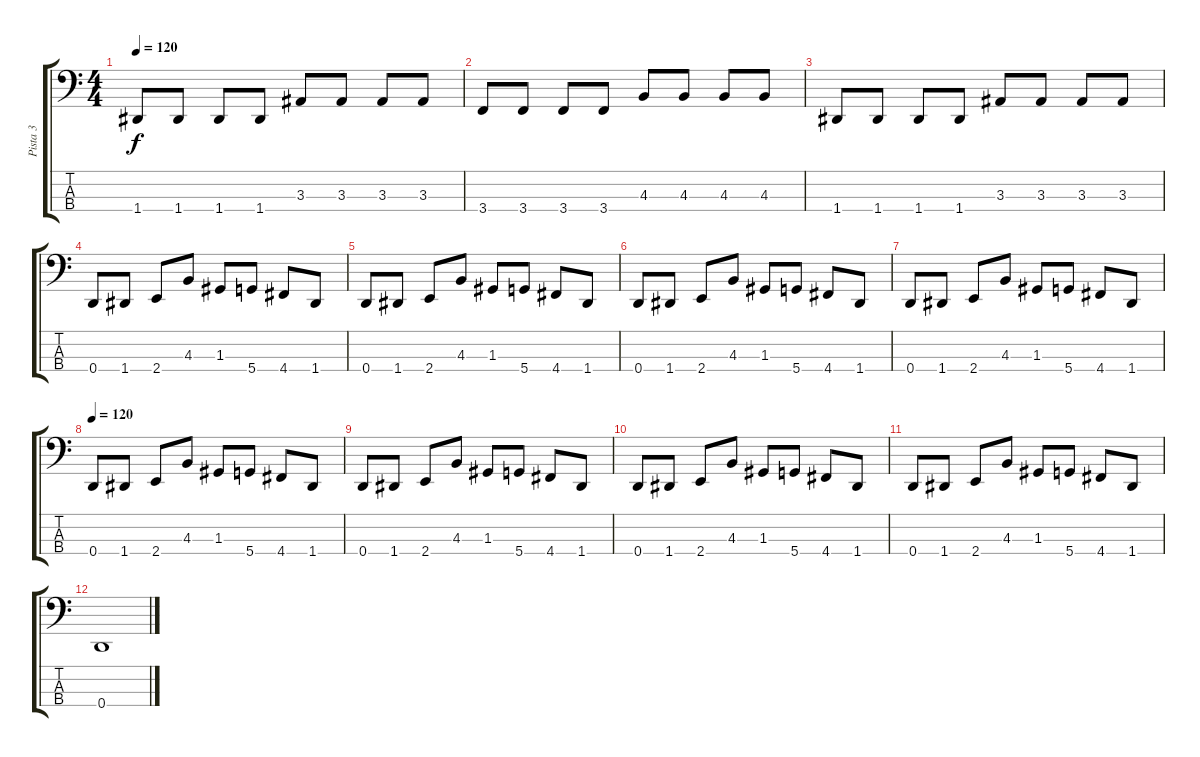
\track ("Pista 3" "Pista 3") {instrument electricbassfinger}
\staff {score tabs}
\tuning (F2 C2 G1 D1) {hide}
\ts (4 4)
\tempo 120
\clef f4
\ks c
1.4.8{dy f} 1.4.8 1.4.8 1.4.8 3.3.8 3.3.8 3.3.8 3.3.8 |
3.4.8 3.4.8 3.4.8 3.4.8 4.3.8 4.3.8 4.3.8 4.3.8 |
1.4.8 1.4.8 1.4.8 1.4.8 3.3.8 3.3.8 3.3.8 3.3.8 |
0.4.8 1.4.8 2.4.8 4.3.8 1.3.8 5.4.8 4.4.8 1.4.8 |
0.4.8 1.4.8 2.4.8 4.3.8 1.3.8 5.4.8 4.4.8 1.4.8 |
0.4.8 1.4.8 2.4.8 4.3.8 1.3.8 5.4.8 4.4.8 1.4.8 |
0.4.8 1.4.8 2.4.8 4.3.8 1.3.8 5.4.8 4.4.8 1.4.8 |
\tempo 120
0.4.8 1.4.8 2.4.8 4.3.8 1.3.8 5.4.8 4.4.8 1.4.8 |
0.4.8 1.4.8 2.4.8 4.3.8 1.3.8 5.4.8 4.4.8 1.4.8 |
0.4.8 1.4.8 2.4.8 4.3.8 1.3.8 5.4.8 4.4.8 1.4.8 |
0.4.8 1.4.8 2.4.8 4.3.8 1.3.8 5.4.8 4.4.8 1.4.8 |
0.4.1
